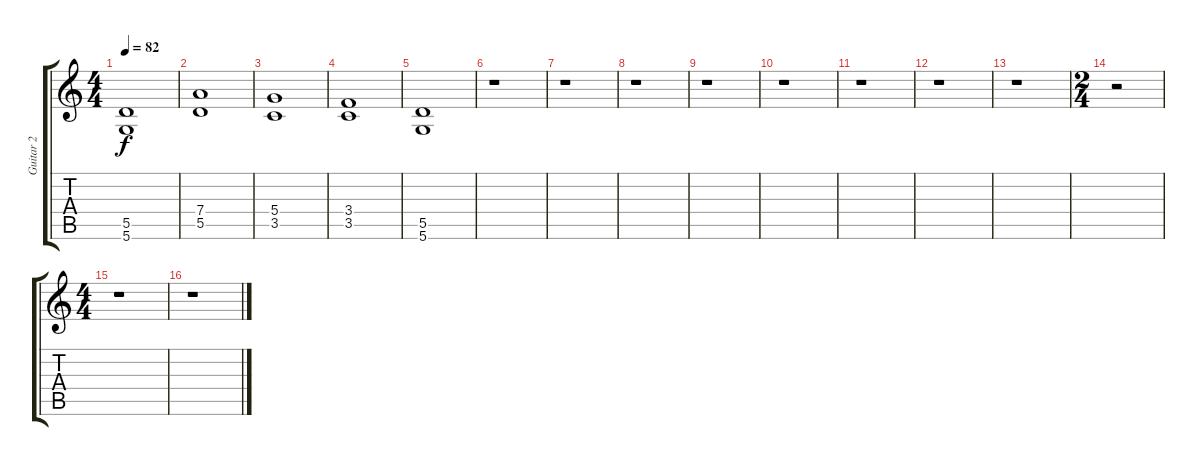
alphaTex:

\track ("Guitar 2" "Guitar 2") {instrument distortionguitar}
\staff {score tabs}
\tuning (E4 B3 G3 D3 A2 D2) {hide}
\ts (4 4)
\tempo 82
\clef g2
\ks c
(5.5 5.6).1{dy f} |
(7.4 5.5).1 |
(5.4 3.5).1 |
(3.4 3.5).1 |
(5.5 5.6).1 |
r.1 |
r.1 |
r.1 |
r.1 |
r.1 |
r.1 |
r.1 |
r.1 |
\ts (2 4)
r.2 |
\ts (4 4)
r.1 |
r.1
